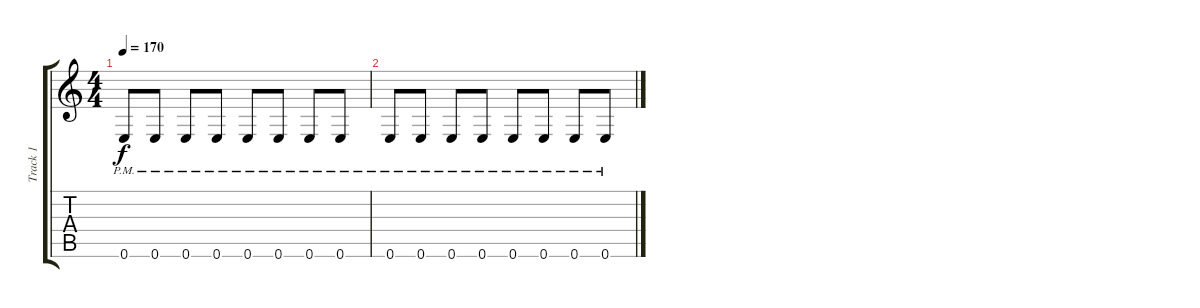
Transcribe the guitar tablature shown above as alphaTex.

\track ("Track 1" "Track 1") {instrument distortionguitar}
\staff {score tabs}
\tuning (E4 B3 G3 D3 A2 E2) {hide}
\ts (4 4)
\tempo 170
\clef g2
\ks c
0.6{pm}.8{dy f} 0.6{pm}.8 0.6{pm}.8 0.6{pm}.8 0.6{pm}.8 0.6{pm}.8 0.6{pm}.8 0.6{pm}.8 |
0.6{pm}.8 0.6{pm}.8 0.6{pm}.8 0.6{pm}.8 0.6{pm}.8 0.6{pm}.8 0.6{pm}.8 0.6{pm}.8
